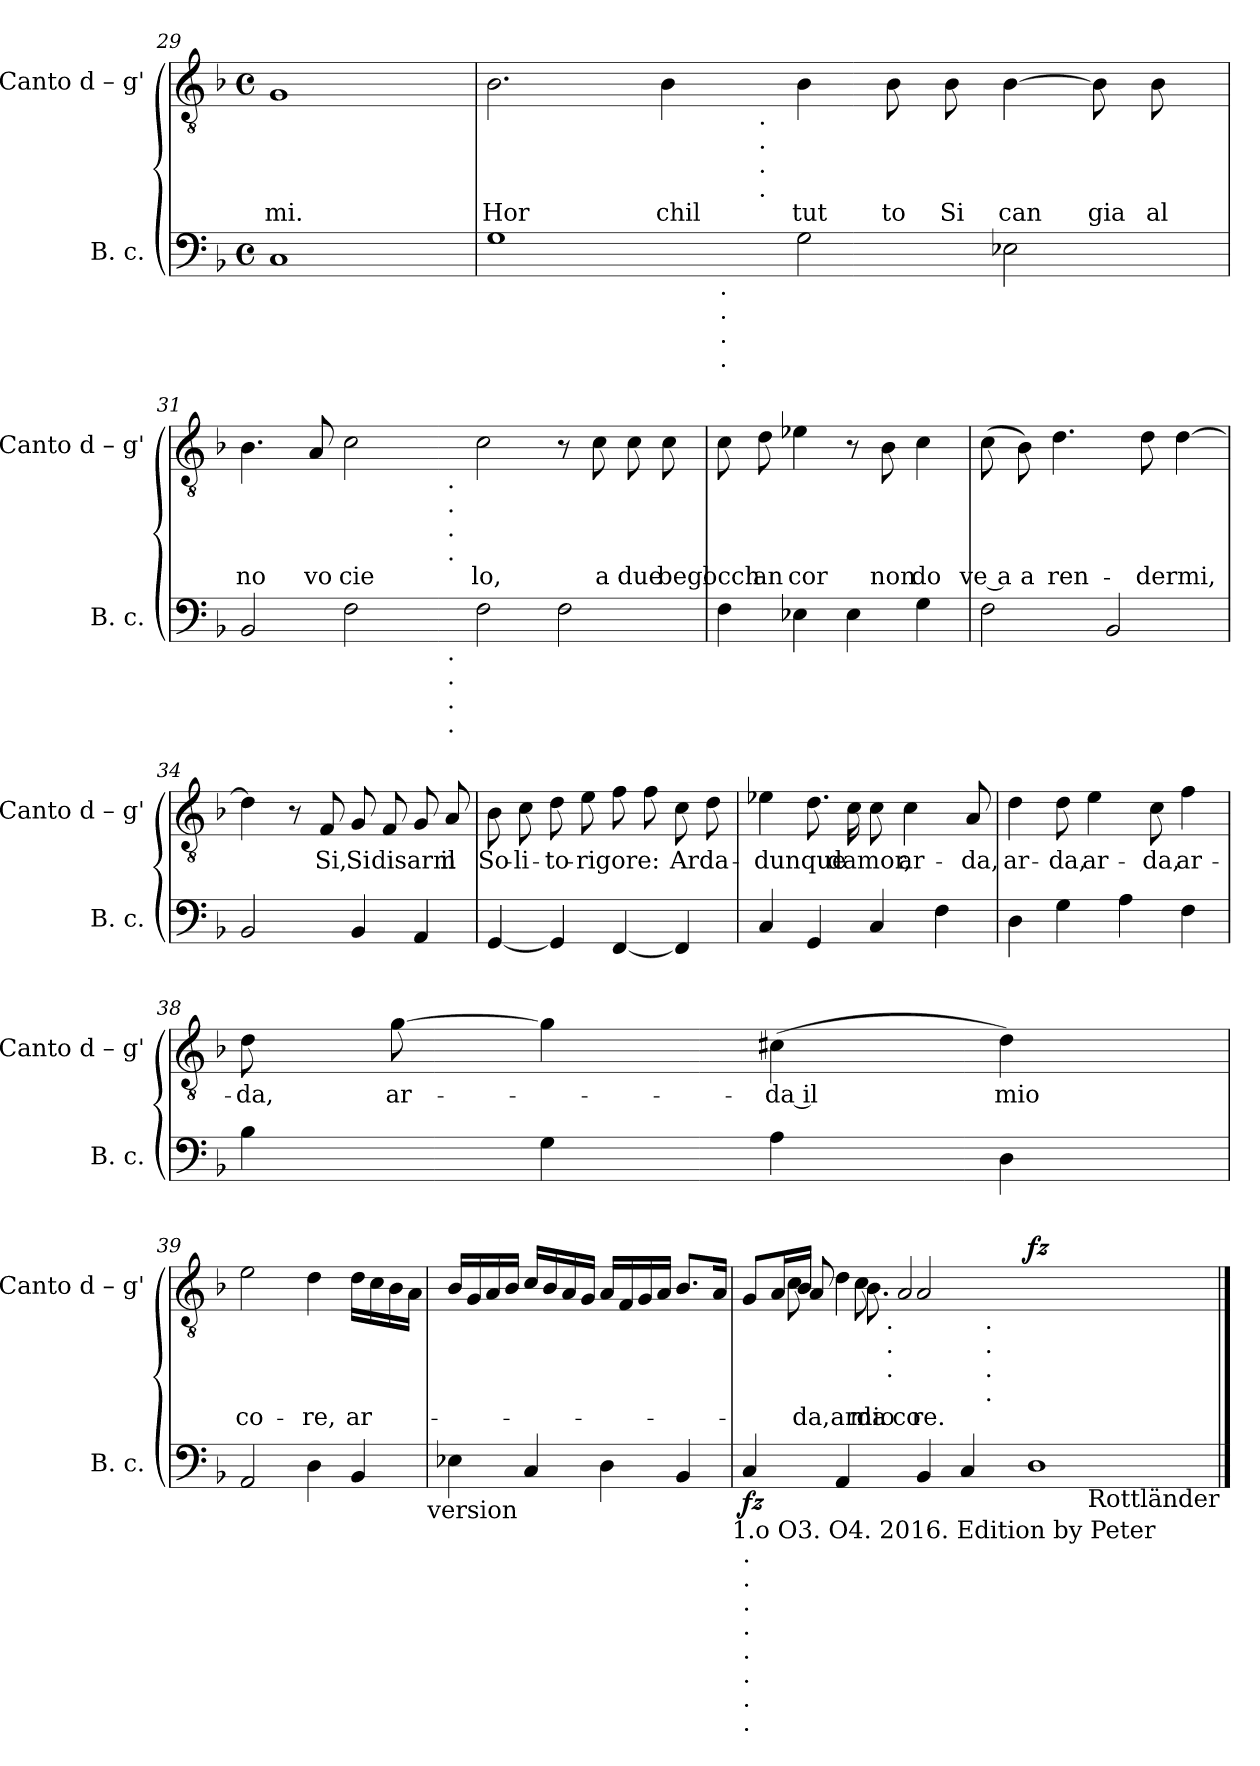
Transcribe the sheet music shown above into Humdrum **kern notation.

**kern	**dynam	**kern	**text	**dynam
*part2	*part2	*part1	*part1	*part1
*staff2	*staff2	*staff1	*staff1	*staff1
*I"B. c.	*	*I"Canto d – g'	*	*
*I'B. c.	*	*I'Canto d – g'	*	*
!!LO:LB:g=z
*clefF4	*	*clefGv2	*	*
*k[b-]	*	*k[b-]	*	*
*F:	*	*F:	*	*
*M4/4	*	*M4/4	*	*
*met(c)	*	*met(c)	*	*
=29	=29	=29	=29	=29
!	!	!	!LO:LY:b	!
1C	.	1G	mi.	.
=30	=30	=30	=30	=30
!	!	!	!LO:LY:b	!
*^	*	*^	*	*
1G	2..ryy	.	2.B-\	2...ryy	Hor	.
!	!	!	!	!	!LO:LY:b	!
.	.	.	4B-\	.	chil	.
!	!LO:TX:b:t=.	!	!	!	!	!
!	!LO:TX:b:t=.	!	!	!	!	!
!	!LO:TX:b:t=.	!	!	!	!	!
!	!LO:TX:b:t=.	!	!	!	!	!
.	1ryy	.	.	.	.	.
!	!	!	!	!LO:TX:b:t=.	!	!
!	!	!	!	!LO:TX:b:t=.	!	!
!	!	!	!	!LO:TX:b:t=.	!	!
!	!	!	!	!LO:TX:b:t=.	!	!
.	.	.	.	1ryy	.	.
!	!	!	!	!	!LO:LY:b	!
2G\	.	.	4B-\	.	tut	.
!	!	!	!	!	!LO:LY:b	!
.	.	.	8B-\	.	to	.
!	!	!	!	!	!LO:LY:b	!
.	.	.	8B-\	.	Si	.
!	!	!	!	!	!LO:LY:b	!
2E-X\	.	.	[>4B-\	.	can	.
!	!	!	!	!	!LO:LY:b	!
.	.	.	8B-\]	.	gia	.
!	!	!	!	!	!LO:LY:b	!
.	8ryy	.	8B-\	.	al	.
.	.	.	.	16ryy	.	.
=31	=31	=31	=31	=31	=31	=31
!	!	!	!	!	!LO:LY:b	!
2BB-/	2ryy	.	4.B-\	2ryy	no	.
!	!	!	!	!	!LO:LY:b	!
.	.	.	8A/	.	vo	.
!	!	!	!	!	!LO:LY:b	!
2F\	4ryy	.	2c\	4ryy	cie	.
.	8ryy	.	.	8ryy	.	.
.	32ryy	.	.	32ryy	.	.
!	!	!	!	!LO:TX:b:t=.	!	!
!	!	!	!	!LO:TX:b:t=.	!	!
!	!	!	!	!LO:TX:b:t=.	!	!
!	!	!	!	!LO:TX:b:t=.	!	!
!	!LO:TX:b:t=.	!	!	!	!	!
!	!LO:TX:b:t=.	!	!	!	!	!
!	!LO:TX:b:t=.	!	!	!	!	!
!	!LO:TX:b:t=.	!	!	!	!	!
.	1ryy	.	.	1ryy	.	.
!	!	!	!	!	!LO:LY:b	!
2F\	.	.	2c\	.	lo,	.
2F\	.	.	8r	.	.	.
!	!	!	!	!	!LO:LY:b	!
.	.	.	8c\	.	a	.
!	!	!	!	!	!LO:LY:b	!
.	.	.	8c\	.	due	.
!	!	!	!	!	!LO:LY:b	!
.	.	.	8c\	.	begl	.
.	16.ryy	.	.	16.ryy	.	.
=32	=32	=32	=32	=32	=32	=32
!	!	!	!	!	!LO:LY:b	!
*v	*v	*	*	*	*	*
*	*	*v	*v	*	*
4F\	.	8c\	occh	.
!	!	!	!LO:LY:b	!
.	.	8d\	an	.
!	!	!	!LO:LY:b	!
4E-X\	.	4e-X\	cor	.
4E-\	.	8r	.	.
!	!	!	!LO:LY:b	!
.	.	8B-\	non	.
!	!	!	!LO:LY:b	!
4G\	.	4c\	do	.
!!LO:LB:g=z
=33	=33	=33	=33	=33
!	!	!	!LO:LY:b:rj	!
2F\	.	(<8c\	ve a	.
!	!	!	!LO:LY:b	!
.	.	8B-\)	a	.
!	!	!	!LO:LY:b	!
.	.	4.d\	ren-	.
2BB-/	.	.	.	.
!	!	!	!LO:LY:b	!
.	.	8d\	-dermi,	.
.	.	[>4d\	.	.
=34	=34	=34	=34	=34
2BB-/	.	4d\]	.	.
.	.	8r	.	.
!	!	!	!LO:LY:b	!
.	.	8F/	Si,	.
!	!	!	!LO:LY:b	!
4BB-/	.	8G/	Si	.
!	!	!	!LO:LY:b	!
.	.	8F/	disarm	.
4AA/	.	8G/	.	.
!	!	!	!LO:LY:b	!
.	.	8A/	il	.
=35	=35	=35	=35	=35
!	!	!	!LO:LY:b	!
[<4GG/	.	8B-\	So-	.
!	!	!	!LO:LY:b	!
.	.	8c\	-li-	.
!	!	!	!LO:LY:b	!
4GG/]	.	8d\	-to-	.
!	!	!	!LO:LY:b	!
.	.	8e\	-rigore:	.
[<4FF/	.	8f\	.	.
.	.	8f\	.	.
!	!	!	!LO:LY:b	!
4FF/]	.	8c\	Arda-	.
.	.	8d\	.	.
=36	=36	=36	=36	=36
!	!	!	!LO:LY:b	!
4C/	.	4e-X\	-dunque	.
4GG/	.	8.d\	.	.
!	!	!	!LO:LY:b	!
.	.	16c\	damor,	.
4C/	.	8c\	.	.
!	!	!	!LO:LY:b	!
.	.	4c\	ar-	.
4F\	.	.	.	.
!	!	!	!LO:LY:b	!
.	.	8A/	-da,	.
=37	=37	=37	=37	=37
!	!	!	!LO:LY:b	!
4D\	.	4d\	ar-	.
!	!	!	!LO:LY:b	!
4G\	.	8d\	-da,	.
!	!	!	!LO:LY:b	!
.	.	4e\	ar-	.
4A\	.	.	.	.
!	!	!	!LO:LY:b	!
.	.	8c\	-da,	.
!	!	!	!LO:LY:b	!
4F\	.	4f\	ar-	.
!!LO:LB:g=z
=38	=38	=38	=38	=38
!	!	!	!LO:LY:b	!
4B-\	.	8d\	-da,	.
!	!	!	!LO:LY:b	!
.	.	[>8g\	ar-	.
4G\	.	4g\]	.	.
!	!	!	!LO:LY:b:rj	!
4A\	.	(<4c#X\	-da il	.
!	!	!	!LO:LY:b	!
4D\	.	4d\)	mio	.
=39	=39	=39	=39	=39
!	!	!	!LO:LY:b	!
2AA/	.	2e\	co-	.
!	!	!	!LO:LY:b	!
4D\	.	4d\	-re,	.
!	!	!	!LO:LY:b	!
4BB-/	.	16d\LL	ar-	.
.	.	16c\	.	.
.	.	16B-\	.	.
.	.	16A\JJ	.	.
!LO:TX:b:t=version	!	!	!	!
=40	=40	=40	=40	=40
4E-X\	.	16B-/LL	.	.
.	.	16G/	.	.
.	.	16A/	.	.
.	.	16B-/JJ	.	.
4C/	.	16c/LL	.	.
.	.	16B-/	.	.
.	.	16A/	.	.
.	.	16G/JJ	.	.
4D\	.	16A/LL	.	.
.	.	16F/	.	.
.	.	16G/	.	.
.	.	16A/JJ	.	.
4BB-/	.	8.B-/L	.	.
.	.	16A/Jk	.	.
!LO:TX:b:t=1.o  O3. O4. 2016. Edition by Peter	!	!	!	!
=41	=41	=41	=41	=41
*	*	*^	*	*
*	*	*	*^	*	*
!LO:TX:b:t=.	!	!	!	!	!	!
!LO:TX:b:t=.	!	!	!	!	!	!
!LO:TX:b:t=.	!	!	!	!	!	!
!LO:TX:b:t=.	!	!	!	!	!	!
!LO:TX:b:t=.	!	!	!	!	!	!
!LO:TX:b:t=.	!	!	!	!	!	!
!LO:TX:b:t=.	!	!	!	!	!	!
!LO:TX:b:t=.	!	!	!	!	!	!
!	!LO:DY:b	!	!	!	!	!
*	*	*	*^	*^	*	*
*	*	*	*	*	*	*	*	*
4C/	fz	8G/L	8.ryy	8.ryy	4ryy	2ryy	.	.
.	.	16A/L	.	.	.	.	.	.
!	!	!	!	!	!	!	!LO:LY:b	!
.	.	16B-/JJ	8c\	8A/	.	.	-da,	.
!	!	!	!	!	!	!	!LO:LY:b	!
4AA/	.	4d\	.	.	8ryy	.	-arda	.
!	!	!	!	!	!	!	!LO:LY:b	!
!	!	!	!	!	!	!	!LO:LY:b	!
.	.	.	(<8c\	8.B-\)	.	.	mio	.
.	.	.	.	.	32ryy	.	.	.
!	!	!	!	!	!LO:TX:b:t=.	!	!	!
!	!	!	!	!	!LO:TX:b:t=.	!	!	!
!	!	!	!	!	!LO:TX:b:t=.	!	!	!
.	.	.	.	.	1ryy	.	.	.
!	!	!	!	!	!	!	!LO:LY:b	!
.	.	.	2A/	.	.	.	co-	.
!	!	!	!	!	!	!	!LO:LY:b	!
4BB-/	.	(2A/	.	1ryy	.	4ryy	re.	.
4C/	.	.	.	.	.	16.ryy	.	.
!	!	!	!	!	!	!LO:TX:b:t=.	!	!
!	!	!	!	!	!	!LO:TX:b:t=.	!	!
!	!	!	!	!	!	!LO:TX:b:t=.	!	!
!	!	!	!	!	!	!LO:TX:b:t=.	!	!
.	.	.	.	.	.	1ryy	.	.
.	.	.	1ryy	.	.	.	.	.
!	!	!	!	!	!	!	!	!LO:DY:b
1D	.	1ryy	.	.	.	.	.	fz
.	.	.	.	.	2ryy	.	.	.
.	.	.	.	2ryy	.	.	.	.
.	.	.	.	.	.	8ryy	.	.
.	.	.	.	.	16.ryy	.	.	.
.	.	.	16ryy	.	.	.	.	.
.	.	.	.	.	.	32ryy	.	.
!LO:TX:b:t=Rottländer	!	!	!	!	!	!	!	!
*	*	*v	*v	*v	*v	*v	*	*
==	==	==	==	==
*-	*-	*-	*-	*-
